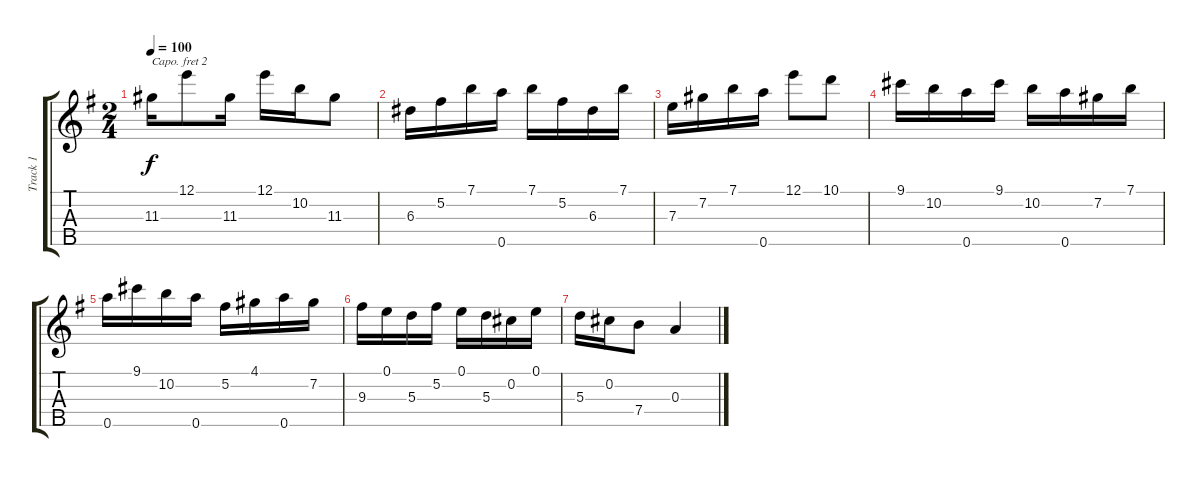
\track ("Track 1" "Track 1") {instrument banjo}
\staff {score tabs}
\capo 2
\tuning (D4 B3 G3 D3 G4) {hide}
\displaytranspose 12
\ts (2 4)
\tempo 100
\clef g2
\ks g
11.3{t}.16{dy f} 12.1.8 11.3.16 12.1.16 10.2.16 11.3.8 |
6.3.16 5.2.16 7.1.16 0.5.16 7.1.16 5.2.16 6.3.16 7.1.16 |
7.3.16 7.2.16 7.1.16 0.5.16 12.1.8 10.1.8 |
9.1.16 10.2.16 0.5.16 9.1.16 10.2.16 0.5.16 7.2.16 7.1.16 |
0.5.16 9.1.16 10.2.16 0.5.16 5.2.16 4.1.16 0.5.16 7.2.16 |
9.3.16 0.1.16 5.3.16 5.2.16 0.1.16 5.3.16 0.2.16 0.1.16 |
5.3.16 0.2.16 7.4.8 0.3.4
